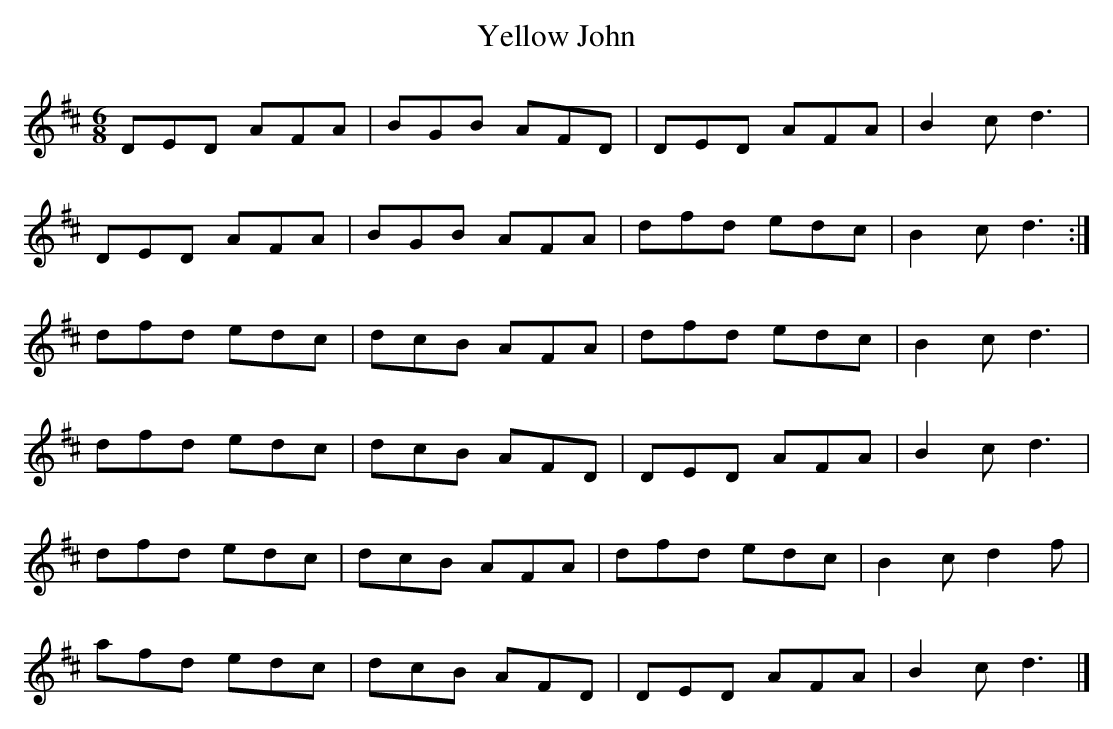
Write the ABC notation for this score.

X:1
T:Yellow John
M:6/8
L:1/8
K:D Major
DED AFA|BGB AFD|DED AFA|B2c d3|!
DED AFA|BGB AFA|dfd edc|B2c d3:|!
dfd edc|dcB AFA|dfd edc|B2c d3|!
dfd edc|dcB AFD|DED AFA|B2c d3|!
dfd edc|dcB AFA|dfd edc|B2c d2f|!
afd edc|dcB AFD|DED AFA|B2c d3|]!
